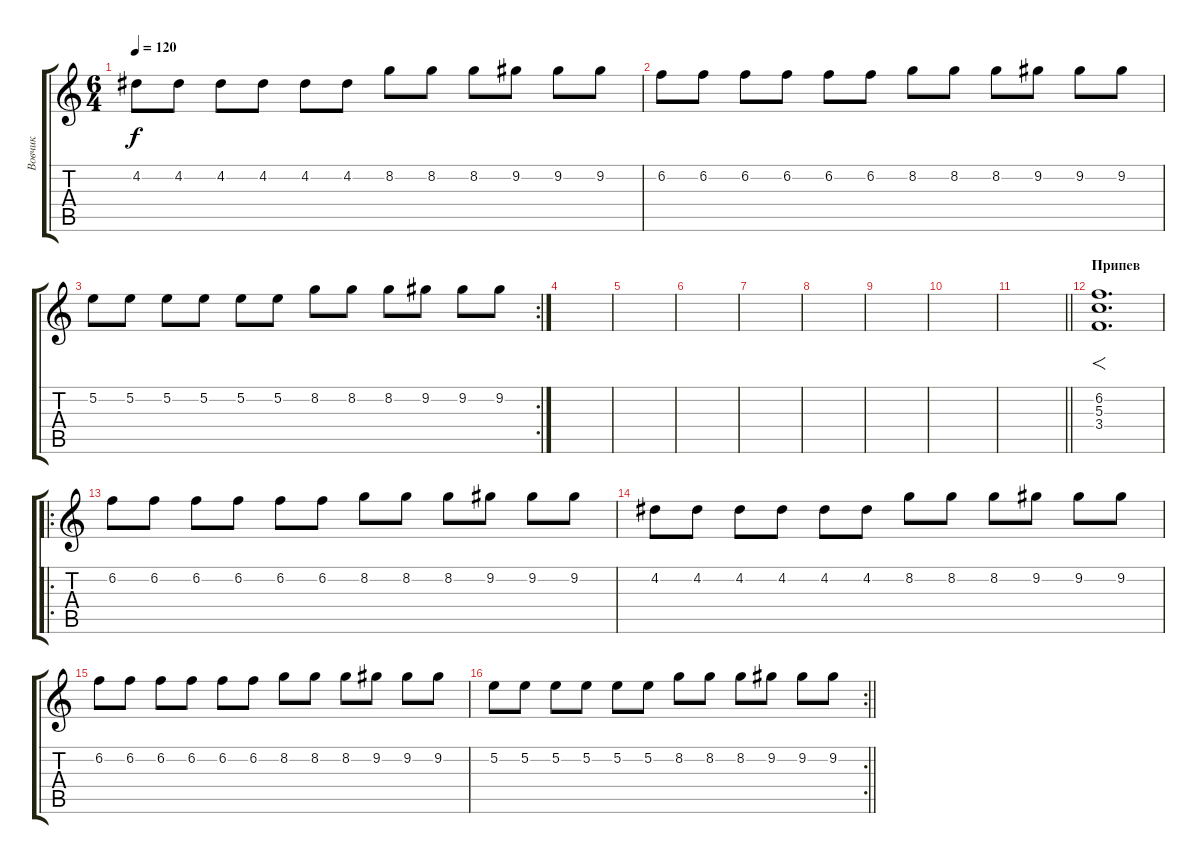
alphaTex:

\track ("Вовчик" "Вовчик") {instrument distortionguitar}
\staff {score tabs}
\tuning (E4 B3 G3 D3 A2 E2) {hide}
\ts (6 4)
\tempo 120
\clef g2
\ks c
4.2.8{dy f} 4.2.8 4.2.8 4.2.8 4.2.8 4.2.8 8.2.8 8.2.8 8.2.8 9.2.8 9.2.8 9.2.8 |
6.2.8 6.2.8 6.2.8 6.2.8 6.2.8 6.2.8 8.2.8 8.2.8 8.2.8 9.2.8 9.2.8 9.2.8 |
\rc 2
5.2.8 5.2.8 5.2.8 5.2.8 5.2.8 5.2.8 8.2.8 8.2.8 8.2.8 9.2.8 9.2.8 9.2.8 |
|
|
|
|
|
|
|
\barLineRight lightlight
|
\section ("" "Припев")
(6.2 5.3 3.4).1{f d} |
\ro
6.2.8 6.2.8 6.2.8 6.2.8 6.2.8 6.2.8 8.2.8 8.2.8 8.2.8 9.2.8 9.2.8 9.2.8 |
4.2.8 4.2.8 4.2.8 4.2.8 4.2.8 4.2.8 8.2.8 8.2.8 8.2.8 9.2.8 9.2.8 9.2.8 |
6.2.8 6.2.8 6.2.8 6.2.8 6.2.8 6.2.8 8.2.8 8.2.8 8.2.8 9.2.8 9.2.8 9.2.8 |
\rc 2
\barLineRight lightlight
5.2.8 5.2.8 5.2.8 5.2.8 5.2.8 5.2.8 8.2.8 8.2.8 8.2.8 9.2.8 9.2.8 9.2.8
